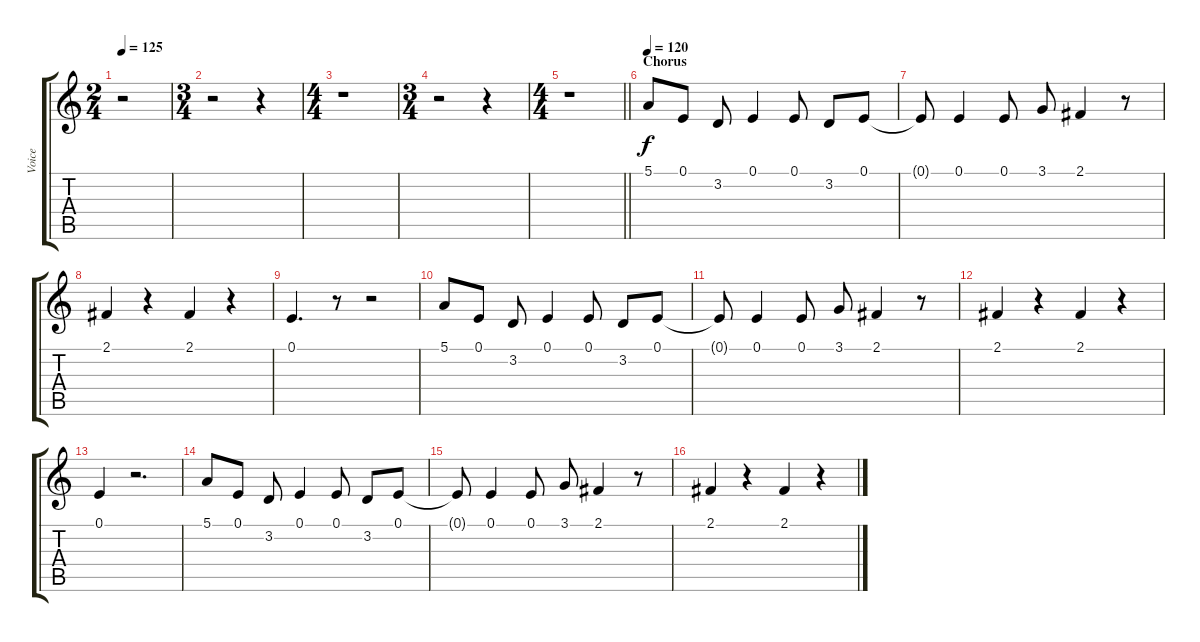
\track ("Voice" "Voice") {instrument bassoon}
\staff {score tabs}
\tuning (E4 B3 G3 D3 A2 E2) {hide}
\ts (2 4)
\tempo 125
\clef g2
\ks c
r.2{dy f} |
\ts (3 4)
r.2 r.4 |
\ts (4 4)
r.1 |
\ts (3 4)
r.2 r.4 |
\ts (4 4)
\barLineRight lightlight
r.1 |
\section ("" "Chorus")
\tempo 120
5.1.8 0.1.8 3.2.8 0.1.4 0.1.8 3.2.8 0.1.8 |
0.1{t}.8 0.1.4 0.1.8 3.1.8 2.1.4 r.8 |
2.1.4 r.4 2.1.4 r.4 |
0.1.4{d} r.8 r.2 |
5.1.8 0.1.8 3.2.8 0.1.4 0.1.8 3.2.8 0.1.8 |
0.1{t}.8 0.1.4 0.1.8 3.1.8 2.1.4 r.8 |
2.1.4 r.4 2.1.4 r.4 |
0.1.4 r.2{d} |
5.1.8 0.1.8 3.2.8 0.1.4 0.1.8 3.2.8 0.1.8 |
0.1{t}.8 0.1.4 0.1.8 3.1.8 2.1.4 r.8 |
2.1.4 r.4 2.1.4 r.4
